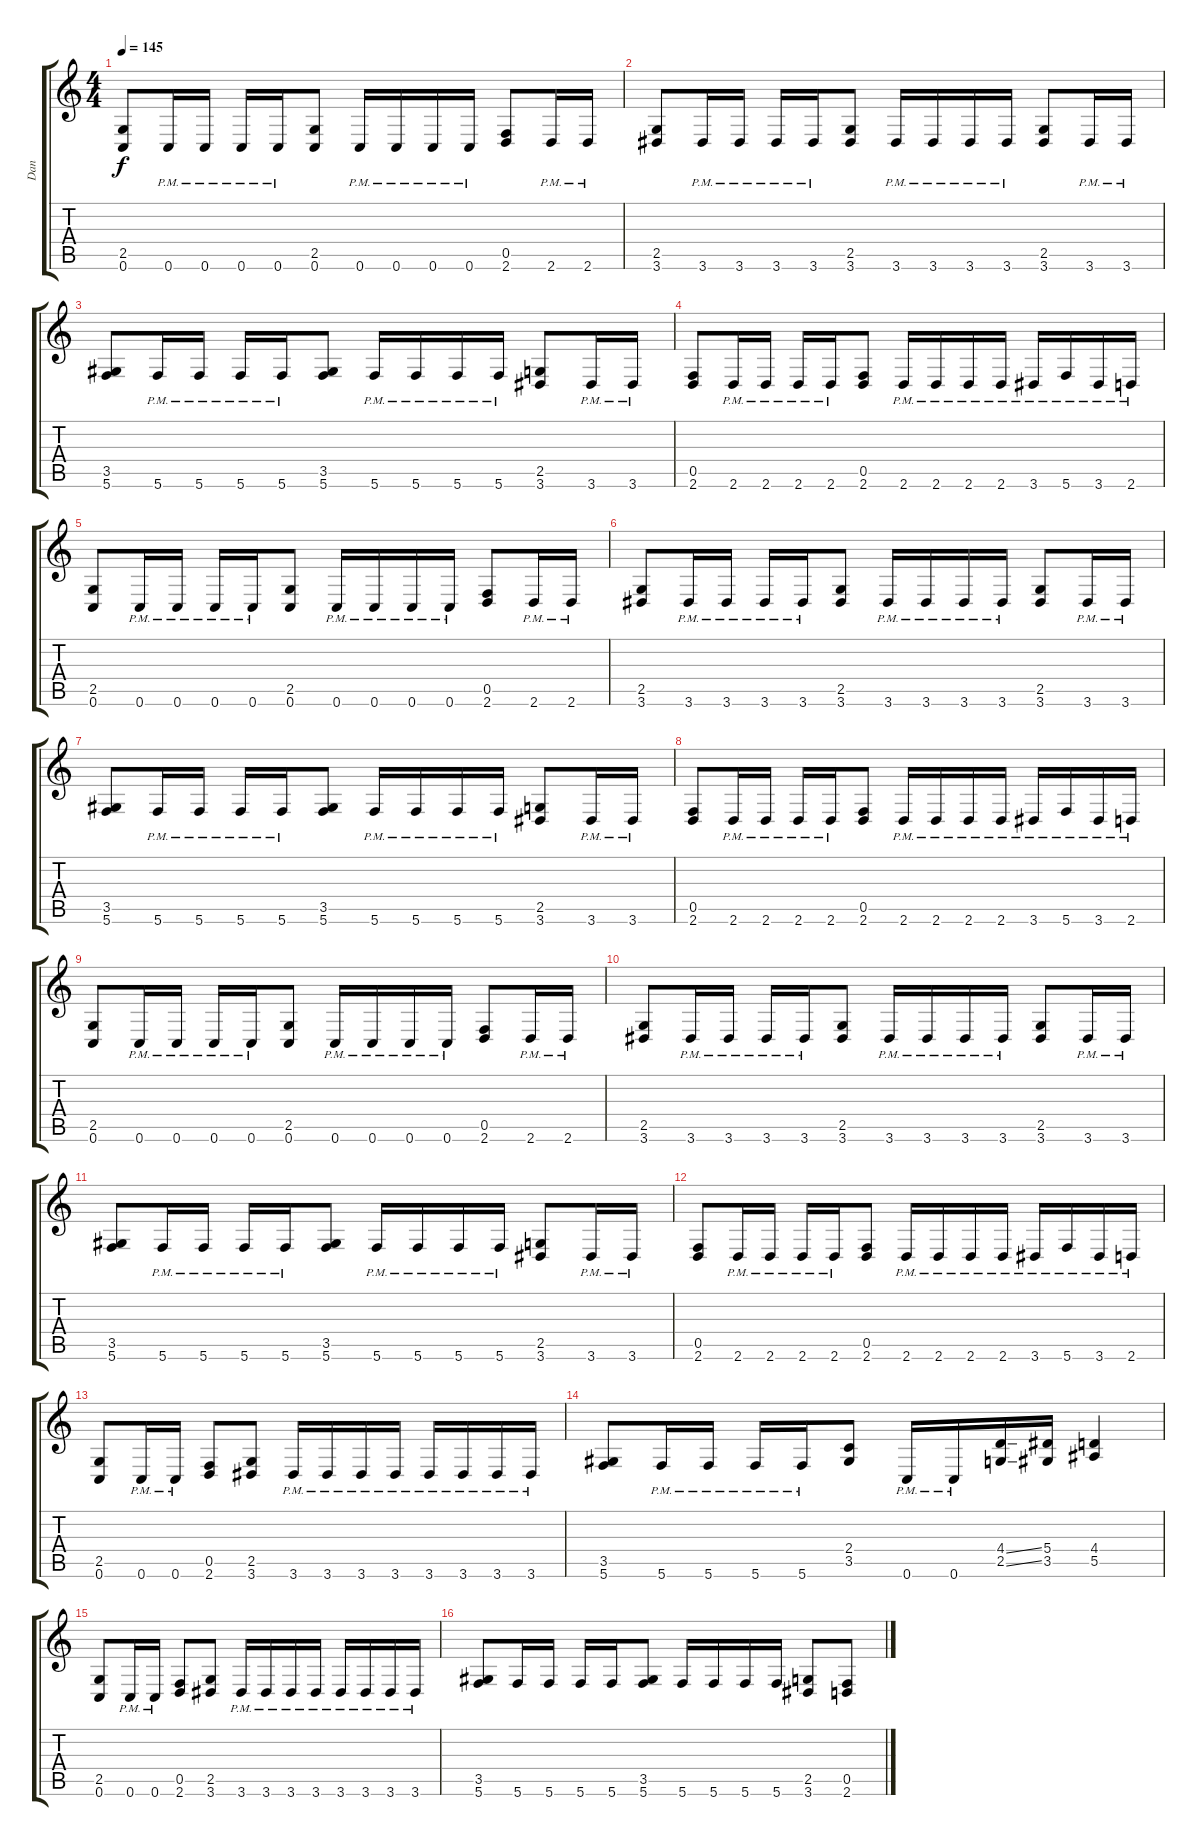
\track ("Dan" "Dan") {instrument distortionguitar}
\staff {score tabs}
\tuning (C4 G3 Eb3 Bb2 F2 C2) {hide}
\ts (4 4)
\tempo 145
\clef g2
\ks c
(2.5 0.6).8{dy f} 0.6{pm}.16 0.6{pm}.16 0.6{pm}.16 0.6{pm}.16 (2.5 0.6).8 0.6{pm}.16 0.6{pm}.16 0.6{pm}.16 0.6{pm}.16 (0.5 2.6).8 2.6{pm}.16 2.6{pm}.16 |
(2.5 3.6).8 3.6{pm}.16 3.6{pm}.16 3.6{pm}.16 3.6{pm}.16 (2.5 3.6).8 3.6{pm}.16 3.6{pm}.16 3.6{pm}.16 3.6{pm}.16 (2.5 3.6).8 3.6{pm}.16 3.6{pm}.16 |
(3.5 5.6).8 5.6{pm}.16 5.6{pm}.16 5.6{pm}.16 5.6{pm}.16 (3.5 5.6).8 5.6{pm}.16 5.6{pm}.16 5.6{pm}.16 5.6{pm}.16 (2.5 3.6).8 3.6{pm}.16 3.6{pm}.16 |
(0.5 2.6).8 2.6{pm}.16 2.6{pm}.16 2.6{pm}.16 2.6{pm}.16 (0.5 2.6).8 2.6{pm}.16 2.6{pm}.16 2.6{pm}.16 2.6{pm}.16 3.6{pm}.16 5.6{pm}.16 3.6{pm}.16 2.6{pm}.16 |
(2.5 0.6).8 0.6{pm}.16 0.6{pm}.16 0.6{pm}.16 0.6{pm}.16 (2.5 0.6).8 0.6{pm}.16 0.6{pm}.16 0.6{pm}.16 0.6{pm}.16 (0.5 2.6).8 2.6{pm}.16 2.6{pm}.16 |
(2.5 3.6).8 3.6{pm}.16 3.6{pm}.16 3.6{pm}.16 3.6{pm}.16 (2.5 3.6).8 3.6{pm}.16 3.6{pm}.16 3.6{pm}.16 3.6{pm}.16 (2.5 3.6).8 3.6{pm}.16 3.6{pm}.16 |
(3.5 5.6).8 5.6{pm}.16 5.6{pm}.16 5.6{pm}.16 5.6{pm}.16 (3.5 5.6).8 5.6{pm}.16 5.6{pm}.16 5.6{pm}.16 5.6{pm}.16 (2.5 3.6).8 3.6{pm}.16 3.6{pm}.16 |
(0.5 2.6).8 2.6{pm}.16 2.6{pm}.16 2.6{pm}.16 2.6{pm}.16 (0.5 2.6).8 2.6{pm}.16 2.6{pm}.16 2.6{pm}.16 2.6{pm}.16 3.6{pm}.16 5.6{pm}.16 3.6{pm}.16 2.6{pm}.16 |
(2.5 0.6).8 0.6{pm}.16 0.6{pm}.16 0.6{pm}.16 0.6{pm}.16 (2.5 0.6).8 0.6{pm}.16 0.6{pm}.16 0.6{pm}.16 0.6{pm}.16 (0.5 2.6).8 2.6{pm}.16 2.6{pm}.16 |
(2.5 3.6).8 3.6{pm}.16 3.6{pm}.16 3.6{pm}.16 3.6{pm}.16 (2.5 3.6).8 3.6{pm}.16 3.6{pm}.16 3.6{pm}.16 3.6{pm}.16 (2.5 3.6).8 3.6{pm}.16 3.6{pm}.16 |
(3.5 5.6).8 5.6{pm}.16 5.6{pm}.16 5.6{pm}.16 5.6{pm}.16 (3.5 5.6).8 5.6{pm}.16 5.6{pm}.16 5.6{pm}.16 5.6{pm}.16 (2.5 3.6).8 3.6{pm}.16 3.6{pm}.16 |
(0.5 2.6).8 2.6{pm}.16 2.6{pm}.16 2.6{pm}.16 2.6{pm}.16 (0.5 2.6).8 2.6{pm}.16 2.6{pm}.16 2.6{pm}.16 2.6{pm}.16 3.6{pm}.16 5.6{pm}.16 3.6{pm}.16 2.6{pm}.16 |
(2.5 0.6).8 0.6{pm}.16 0.6{pm}.16 (0.5 2.6).8 (2.5 3.6).8 3.6{pm}.16 3.6{pm}.16 3.6{pm}.16 3.6{pm}.16 3.6{pm}.16 3.6{pm}.16 3.6{pm}.16 3.6{pm}.16 |
(3.5 5.6).8 5.6{pm}.16 5.6{pm}.16 5.6{pm}.16 5.6{pm}.16 (2.4 3.5).8 0.6{pm}.16 0.6{pm}.16 (4.4{ss} 2.5{ss}).16 (5.4 3.5).16 (4.4 5.5).4 |
(2.5 0.6).8 0.6{pm}.16 0.6{pm}.16 (0.5 2.6).8 (2.5 3.6).8 3.6{pm}.16 3.6{pm}.16 3.6{pm}.16 3.6{pm}.16 3.6{pm}.16 3.6{pm}.16 3.6{pm}.16 3.6{pm}.16 |
(3.5 5.6).8 5.6.16 5.6.16 5.6.16 5.6.16 (3.5 5.6).8 5.6.16 5.6.16 5.6.16 5.6.16 (2.5 3.6).8 (0.5 2.6).8
